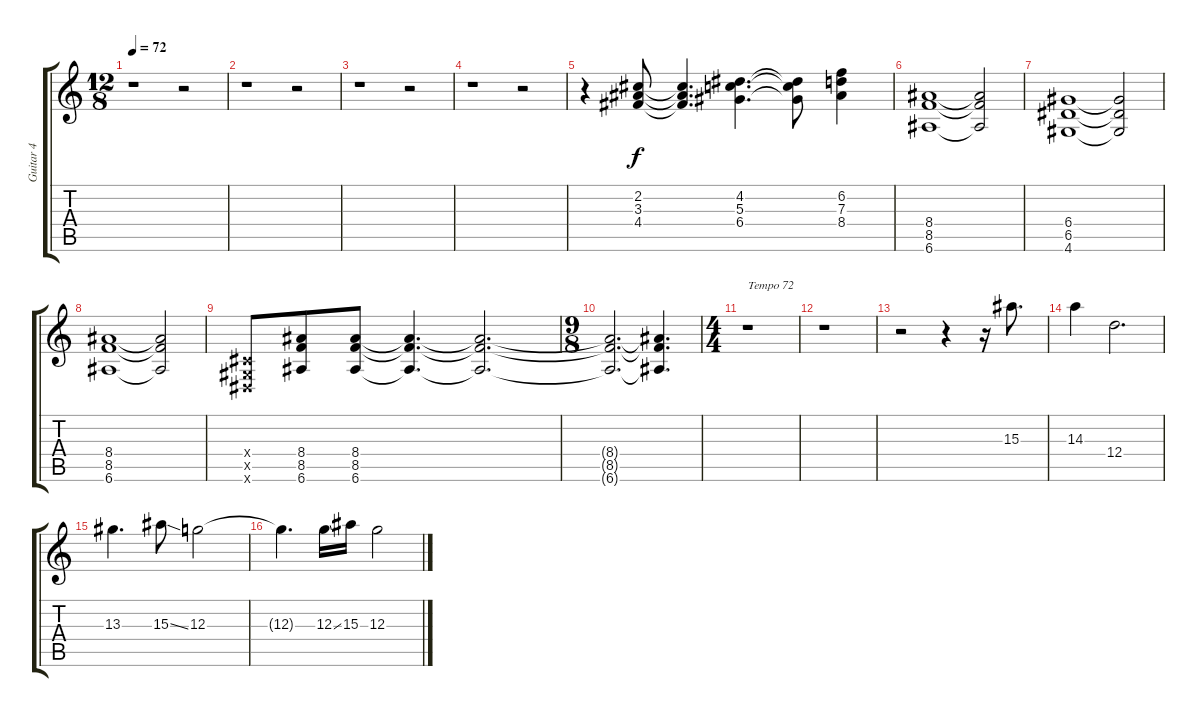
\track ("Guitar 4" "Guitar 4") {instrument overdrivenguitar}
\staff {score tabs}
\tuning (E4 B3 G3 D3 A2 E2) {hide}
\ts (12 8)
\tempo 72
\clef g2
\ks c
r.1{dy f} r.2 |
r.1 r.2 |
r.1 r.2 |
r.1 r.2 |
r.4 (2.2 3.3 4.4).8 (2.2{t} 3.3{t} 4.4{t}).4{d} (4.2 5.3 6.4).4{d} (4.2{t} 5.3{t} 6.4{t}).8 (6.2 7.3 8.4).4 |
(8.4 8.5 6.6).1 (8.4{t} 8.5{t} 6.6{t}).2 |
(6.4 6.5 4.6).1 (6.4{t} 6.5{t} 4.6{t}).2 |
(8.4 8.5 6.6).1 (8.4{t} 8.5{t} 6.6{t}).2 |
(-1.4{x} -1.5{x} -1.6{x}).8 (8.4 8.5 6.6).8 (8.4 8.5 6.6).8 (8.4{t} 8.5{t} 6.6{t}).4{d} (8.4{t} 8.5{t} 6.6{t}).2{d} |
\ts (9 8)
(8.4{t} 8.5{t} 6.6{t}).2{d} (8.4{t} 8.5{t} 6.6{t}).4{d} |
\ts (4 4)
r.1{txt "Tempo 72"} |
r.1 |
r.2 r.4 r.16 15.3.8{d} |
14.3.4 12.4.2{d} |
13.3.4{d} 15.3{ss}.8 12.3.2 |
12.3{t}.4{d} 12.3{ss}.16 15.3.16 12.3.2
